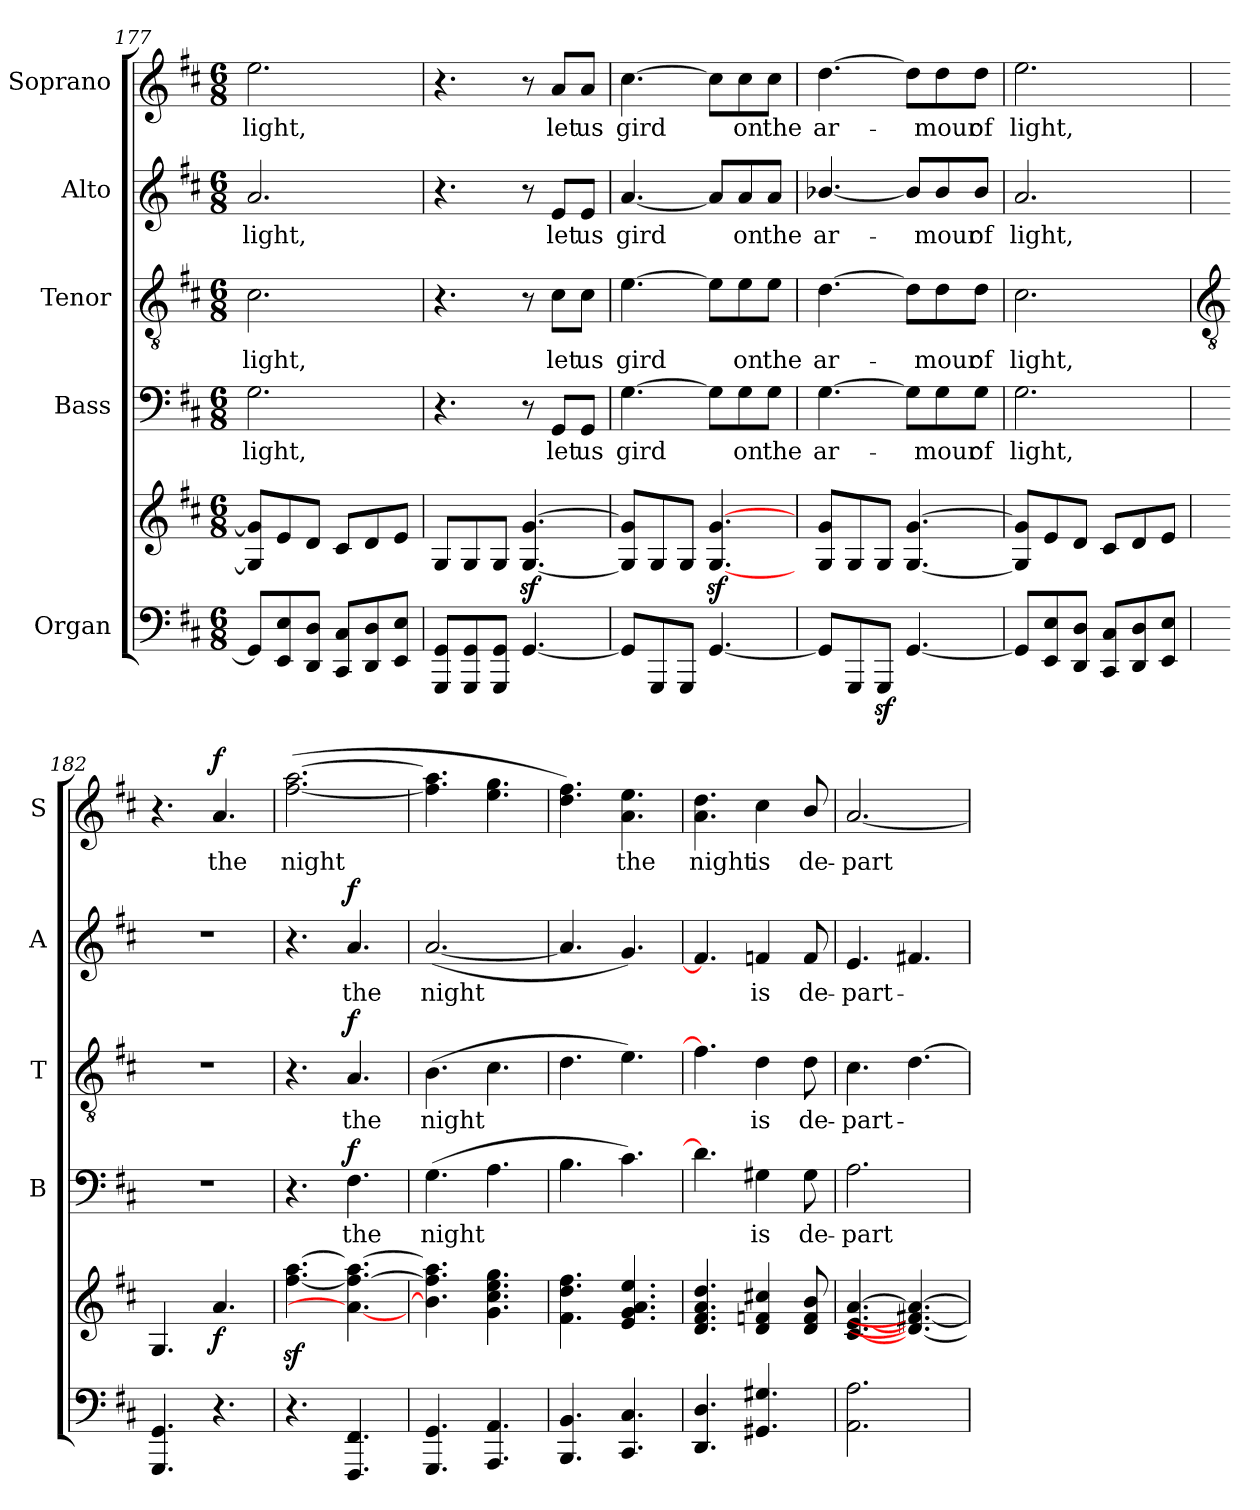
**kern	**kern	**dynam	**kern	**text	**dynam	**kern	**text	**dynam	**kern	**text	**dynam	**kern	**text	**dynam
*part5	*part5	*part5	*part4	*part4	*part4	*part3	*part3	*part3	*part2	*part2	*part2	*part1	*part1	*part1
*staff6	*staff5	*staff5/6	*staff4	*staff4	*staff4	*staff3	*staff3	*staff3	*staff2	*staff2	*staff2	*staff1	*staff1	*staff1
*I"Organ	*	*	*I"Bass	*	*	*I"Tenor	*	*	*I"Alto	*	*	*I"Soprano	*	*
*	*	*	*I'B	*	*	*I'T	*	*	*I'A	*	*	*I'S	*	*
!!LO:LB:g=z
*clefF4	*clefG2	*	*clefF4	*	*	*clefGv2	*	*	*clefG2	*	*	*clefG2	*	*
*k[f#c#]	*k[f#c#]	*	*k[f#c#]	*	*	*k[f#c#]	*	*	*k[f#c#]	*	*	*k[f#c#]	*	*
*D:	*D:	*	*D:	*	*	*D:	*	*	*D:	*	*	*D:	*	*
*M6/8	*M6/8	*	*M6/8	*	*	*M6/8	*	*	*M6/8	*	*	*M6/8	*	*
=177	=177	=177	=177	=177	=177	=177	=177	=177	=177	=177	=177	=177	=177	=177
!	!	!	!	!LO:LY:b	!	!	!LO:LY:b	!	!	!LO:LY:b	!	!	!LO:LY:b	!
8GGL]	8G] 8g]L	.	2.G	light,	.	2.c#	light,	.	2.a	light,	.	2.ee	light,	.
8EE 8E	8e	.	.	.	.	.	.	.	.	.	.	.	.	.
8DD 8DJ	8dJ	.	.	.	.	.	.	.	.	.	.	.	.	.
8CC# 8C#L	8c#L	.	.	.	.	.	.	.	.	.	.	.	.	.
8DD 8D	8d	.	.	.	.	.	.	.	.	.	.	.	.	.
8EE 8EJ	8eJ	.	.	.	.	.	.	.	.	.	.	.	.	.
=178	=178	=178	=178	=178	=178	=178	=178	=178	=178	=178	=178	=178	=178	=178
8GGG 8GGL	8GL	.	4.r	.	.	4.r	.	.	4.r	.	.	4.r	.	.
8GGG 8GG	8G	.	.	.	.	.	.	.	.	.	.	.	.	.
8GGG 8GGJ	8GJ	.	.	.	.	.	.	.	.	.	.	.	.	.
[4.GG	[4.Gz< [4.gz<	.	8r	.	.	8r	.	.	8r	.	.	8r	.	.
!	!	!	!	!LO:LY:b	!	!	!LO:LY:b	!	!	!LO:LY:b	!	!	!LO:LY:b	!
.	.	.	8GG/L	let	.	8c#\L	let	.	8e/L	let	.	8a/L	let	.
!	!	!	!	!LO:LY:b	!	!	!LO:LY:b	!	!	!LO:LY:b	!	!	!LO:LY:b	!
.	.	.	8GG/J	us	.	8c#\J	us	.	8e/J	us	.	8a/J	us	.
=179	=179	=179	=179	=179	=179	=179	=179	=179	=179	=179	=179	=179	=179	=179
!	!	!	!	!LO:LY:b	!	!	!LO:LY:b	!	!	!LO:LY:b	!	!	!LO:LY:b	!
8GGL]	8G] 8g]L	.	[4.G	gird	.	[4.e	gird	.	[4.a	gird	.	[4.cc#	gird	.
8GGG	8G	.	.	.	.	.	.	.	.	.	.	.	.	.
8GGGJ	8GJ	.	.	.	.	.	.	.	.	.	.	.	.	.
[4.GG	[4.Gz< [4.gz<	.	8G\L]	.	.	8e\L]	.	.	8a/L]	.	.	8cc#\L]	.	.
!	!	!	!	!LO:LY:b	!	!	!LO:LY:b	!	!	!LO:LY:b	!	!	!LO:LY:b	!
.	.	.	8G\	on	.	8e\	on	.	8a/	on	.	8cc#\	on	.
!	!	!	!	!LO:LY:b	!	!	!LO:LY:b	!	!	!LO:LY:b	!	!	!LO:LY:b	!
.	.	.	8G\J	the	.	8e\J	the	.	8a/J	the	.	8cc#\J	the	.
=180	=180	=180	=180	=180	=180	=180	=180	=180	=180	=180	=180	=180	=180	=180
!	!	!	!	!LO:LY:b	!	!	!LO:LY:b	!	!	!LO:LY:b	!	!	!LO:LY:b	!
8GGL]	8G 8gL	.	[4.G	ar-	.	[4.d	ar-	.	[4.b-X/	ar-	.	[4.dd	ar-	.
8GGG	8G	.	.	.	.	.	.	.	.	.	.	.	.	.
8GGGz>J	8GJ	.	.	.	.	.	.	.	.	.	.	.	.	.
[4.GG	[4.G [4.g	.	8G\L]	.	.	8d\L]	.	.	8b-/L]	.	.	8dd\L]	.	.
!	!	!	!	!LO:LY:b	!	!	!LO:LY:b	!	!	!LO:LY:b	!	!	!LO:LY:b	!
.	.	.	8G\	mour	.	8d\	mour	.	8b-/	mour	.	8dd\	mour	.
!	!	!	!	!LO:LY:b	!	!	!LO:LY:b	!	!	!LO:LY:b	!	!	!LO:LY:b	!
.	.	.	8G\J	of	.	8d\J	of	.	8b-/J	of	.	8dd\J	of	.
=181	=181	=181	=181	=181	=181	=181	=181	=181	=181	=181	=181	=181	=181	=181
!	!	!	!	!LO:LY:b	!	!	!LO:LY:b	!	!	!LO:LY:b	!	!	!LO:LY:b	!
8GGL]	8G] 8g]L	.	2.G	light,	.	2.c#	light,	.	2.a	light,	.	2.ee	light,	.
8EE 8E	8e	.	.	.	.	.	.	.	.	.	.	.	.	.
8DD 8DJ	8dJ	.	.	.	.	.	.	.	.	.	.	.	.	.
8CC# 8C#L	8c#L	.	.	.	.	.	.	.	.	.	.	.	.	.
8DD 8D	8d	.	.	.	.	.	.	.	.	.	.	.	.	.
8EE 8EJ	8eJ	.	.	.	.	.	.	.	.	.	.	.	.	.
!!LO:LB:g=z
=182	=182	=182	=182	=182	=182	=182	=182	=182	=182	=182	=182	=182	=182	=182
*	*	*	*	*	*	*clefGv2	*	*	*	*	*	*	*	*
!	!	!	!LO:N:vis=1	!	!	!LO:N:vis=1	!	!	!LO:N:vis=1	!	!	!	!	!
4.GGG 4.GG	4.G	.	2.r	.	.	2.r	.	.	2.r	.	.	4.r	.	.
!	!	!LO:DY:b	!	!	!	!	!	!	!	!	!	!	!LO:LY:b	!LO:DY:b
4.r	4.a	f	.	.	.	.	.	.	.	.	.	4.a	the	f
=183	=183	=183	=183	=183	=183	=183	=183	=183	=183	=183	=183	=183	=183	=183
!	!	!	!	!	!	!	!	!	!	!	!	!	!LO:LY:b	!
4.r	[4.ff#z> [4.aaz>	.	4.r	.	.	4.r	.	.	4.r	.	.	(>[2.ff# [2.aa	night	.
!	!	!	!	!LO:LY:b	!LO:DY:b	!	!LO:LY:b	!LO:DY:b	!	!LO:LY:b	!LO:DY:b	!	!	!
4.FFF# 4.FF#	4.a_ 4.ff#_ 4.aa_	.	4.F#	the	f	4.A	the	f	4.a	the	f	.	.	.
=184	=184	=184	=184	=184	=184	=184	=184	=184	=184	=184	=184	=184	=184	=184
!	!	!	!	!LO:LY:b	!	!	!LO:LY:b	!	!	!LO:LY:b	!	!	!	!
4.GGG 4.GG	4.b] 4.ff#] 4.aa]	.	(>4.G	night	.	(>4.B	night	.	(<[2.a	night	.	4.ff#] 4.aa]	.	.
4.AAA 4.AA	4.g\ 4.cc#\ 4.ee\ 4.gg\	.	4.A	.	.	4.c#	.	.	.	.	.	4.ee 4.gg	.	.
=185	=185	=185	=185	=185	=185	=185	=185	=185	=185	=185	=185	=185	=185	=185
4.BBB 4.BB	4.f#\ 4.dd\ 4.ff#\	.	4.B	.	.	4.d	.	.	4.a]	.	.	4.dd 4.ff#)	.	.
!	!	!	!	!	!	!	!	!	!	!	!	!	!LO:LY:b	!
4.CC# 4.C#	4.e 4.g 4.a 4.ee	.	4.c#)	.	.	4.e)	.	.	4.g)	.	.	4.a 4.ee	the	.
=186	=186	=186	=186	=186	=186	=186	=186	=186	=186	=186	=186	=186	=186	=186
!	!	!	!	!	!	!	!	!	!	!	!	!	!LO:LY:b	!
4.DD 4.D	4.d 4.f# 4.a 4.dd	.	4.d]	.	.	4.f#]	.	.	4.f#]	.	.	4.a 4.dd	night	.
!	!	!	!	!LO:LY:b	!	!	!LO:LY:b	!	!	!LO:LY:b	!	!	!LO:LY:b	!
4.GG#X 4.G#X	4d 4fn 4cc#X	.	4G#X	is	.	4d	is	.	4fn	is	.	4cc#	is	.
!	!	!	!	!LO:LY:b	!	!	!LO:LY:b	!	!	!LO:LY:b	!	!	!LO:LY:b	!
.	8d 8f 8b	.	8G#	de-	.	8d	de-	.	8f	de-	.	8b/	de-	.
=187	=187	=187	=187	=187	=187	=187	=187	=187	=187	=187	=187	=187	=187	=187
!	!	!	!	!LO:LY:b	!	!	!LO:LY:b	!	!	!LO:LY:b	!	!	!LO:LY:b	!
2.AA 2.A	[4.c# [4.e [4.a	.	2.A	-part-	.	4.c#	-part-	.	4.e	-part-	.	[2.a	-part-	.
.	4.d_ 4.f#X_ 4.a_	.	.	.	.	[4.d	.	.	4.f#X	.	.	.	.	.
=	=	=	=	=	=	=	=	=	=	=	=	=	=	=
*-	*-	*-	*-	*-	*-	*-	*-	*-	*-	*-	*-	*-	*-	*-
